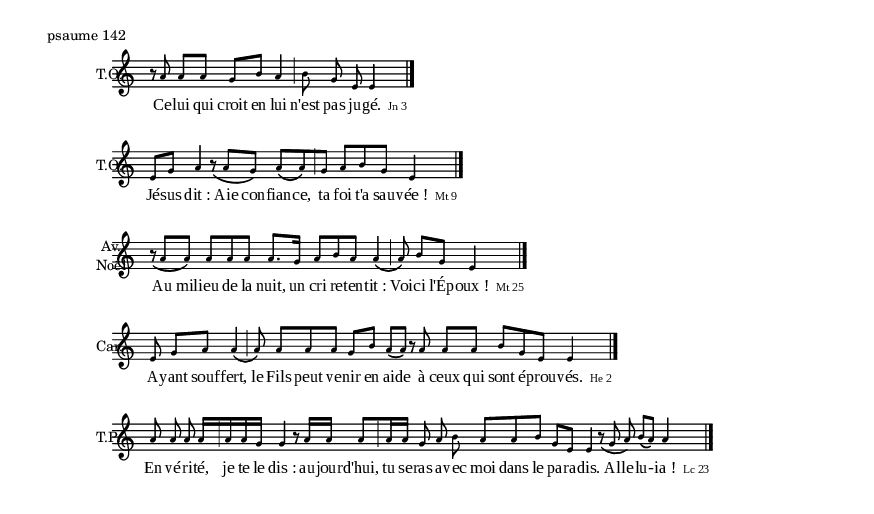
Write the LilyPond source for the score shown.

\version "2.12.0"
 \include "definitions.ly"
 \markup {psaume  142}



\relative a' { 
	\new Staff {
		\cadenzaOn
		\set Staff.instrumentName = \markup{ \center-column { T.O. } }
		r8 a
		a[ a]
		g[ b]
		a4
		\cesure
		\times 2/3 { b8 g e }
		e4
		\endBar
	}

	\addlyrics {
		Ce -- lui qui croit en lui n'est pas ju -- gé.
		\markup { \citation #"Jn 3" } 
	}
}
\relative a' { 
	\new Staff {
		\cadenzaOn
		\set Staff.instrumentName = \markup{ \center-column { T.O. } }
		e8[ g] a4
		\times 2/3 { r8_\( a[ g]\) }
		\times 2/3 { a8[\( a\)\cesure g] }
		\times 2/3 { a8[ b g] }
		e4
		\endBar
	}

	\addlyrics {
		Jé -- sus "dit :" Aie con -- fian -- ce, ta foi t'a sau -- "vée !"
		\markup { \citation #"Mt 9" } 
	}
}


\relative a' { 
	\new Staff {
		\cadenzaOn
		\set Staff.instrumentName = \markup{ \center-column { Av. Noël } }
		\times 2/3 { r8_\( a[ a]\) }
		\times 2/3 { a8[ a a] }
		a8.[ g16]
		\times 2/3 { a8[ b a] }
		\times 2/3 { a4\(\cesure a8\) }
		b8[ g] e4
		\endBar
	}

	\addlyrics {
		Au mil -- ieu de la nuit, un cri re -- ten -- "tit :" Voi -- ci l'Ép -- "oux !"
		\markup { \citation #"Mt 25" } 
	}
}

\relative a' { 
	\new Staff {
		\cadenzaOn
		\set Staff.instrumentName = \markup{ \center-column { Car. } }
		e8
		g[ a]
		\times 2/3 { a4\( \cesure a8\) }
		\times 2/3 { a[ a a] }
		g[ b]
		a[\( a\)]
		r a
		a[ a]
		\times 2/3 { b[ g e] } 
		e4
		\endBar
	}

	\addlyrics {
		A -- yant souf -- fert, le Fils peut ve -- nir en ai -- de à ceux qui sont é -- prou -- vés. 
		\markup { \citation #"He 2" } 
	}
}

\relative a' { 
	\new Staff {
		\cadenzaOn
		\set Staff.instrumentName = \markup{ \center-column { T.P. } }
		\times 2/3 { a8 a a }
		a16[ \cesure a a g]
		g4
		
		r8 a16[ a]
		a8[ \cesure a16 a]
		\times 2/3 { g8 a b }
		\times 2/3 { a[ a b] }
		g[ e]
		e4
		
		\espall
		\times 2/3 { r
		8_\( g a\) }
		b[\( a]\)
		a4
		\endBar
	}

	\addlyrics {
		En vé -- ri -- té, je te le "dis :" au -- jour -- d'hui, tu se -- ras a -- vec moi dans le pa -- ra -- dis. Al -- le -- lu -- - -- "ia !"
		\markup { \citation #"Lc 23" } 
	}
}

